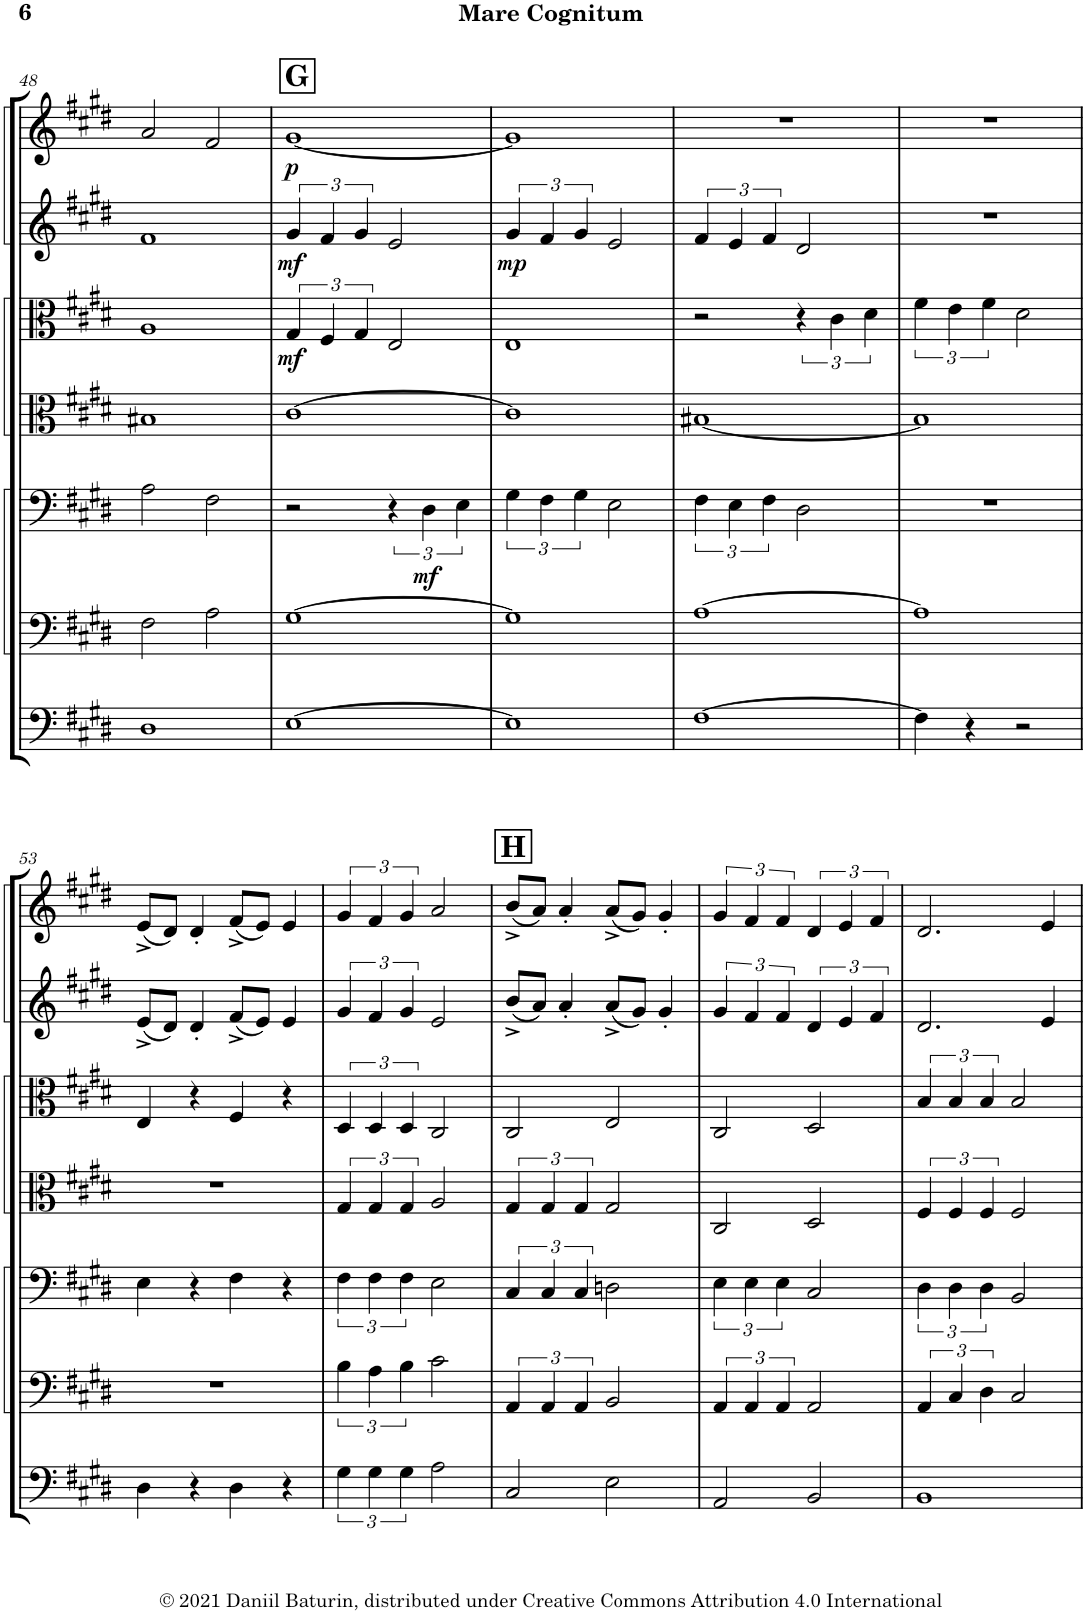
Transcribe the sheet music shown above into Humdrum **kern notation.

**kern	**kern	**kern	**dynam	**kern	**kern	**dynam	**kern	**dynam	**kern	**dynam
*part7	*part6	*part5	*part5	*part4	*part3	*part3	*part2	*part2	*part1	*part1
*staff7	*staff6	*staff5	*staff5	*staff4	*staff3	*staff3	*staff2	*staff2	*staff1	*staff1
*I"Contrabass	*I"Violoncello II	*I"Violoncello I	*	*I"Viola II	*I"Viola I	*	*I"Violin II	*	*I"Violin I	*
*I'Cb	*I'Vc	*I'Vc	*	*I'Vla	*I'Vla	*	*I'Vln	*	*I'Vln	*
!!LO:PB:g=z
*clefF4	*clefF4	*clefF4	*	*clefC3	*clefC3	*	*clefG2	*	*clefG2	*
*Trd7c12	*	*	*	*	*	*	*	*	*	*
*k[f#c#g#d#]	*k[f#c#g#d#]	*k[f#c#g#d#]	*	*k[f#c#g#d#]	*k[f#c#g#d#]	*	*k[f#c#g#d#]	*	*k[f#c#g#d#]	*
*M4/4	*M4/4	*M4/4	*	*M4/4	*M4/4	*	*M4/4	*	*M4/4	*
=48	=48	=48	=48	=48	=48	=48	=48	=48	=48	=48
1D#	2F#\	2A\	.	1B#X	1A	.	1f#	.	2a/	.
.	2A\	2F#\	.	.	.	.	.	.	2f#/	.
!!LO:REH:place=s1:a:B:cj:fs=14:t=G
=49	=49	=49	=49	=49	=49	=49	=49	=49	=49	=49
!	!	!	!	!	!	!LO:DY:b	!	!LO:DY:b	!	!LO:DY:b
[1E	[1G#	2r	.	[1c#	6G#/	mf	6g#/	mf	[1g#	p
.	.	.	.	.	6F#/	.	6f#/	.	.	.
.	.	.	.	.	6G#/	.	6g#/	.	.	.
.	.	6r	.	.	2E/	.	2e/	.	.	.
!	!	!	!LO:DY:b	!	!	!	!	!	!	!
.	.	6D#\	mf	.	.	.	.	.	.	.
.	.	6E\	.	.	.	.	.	.	.	.
=50	=50	=50	=50	=50	=50	=50	=50	=50	=50	=50
!	!	!	!	!	!	!	!	!LO:DY:b	!	!
1E]	1G#]	6G#\	.	1c#]	1E	.	6g#/	mp	1g#]	.
.	.	6F#\	.	.	.	.	6f#/	.	.	.
.	.	6G#\	.	.	.	.	6g#/	.	.	.
.	.	2E\	.	.	.	.	2e/	.	.	.
=51	=51	=51	=51	=51	=51	=51	=51	=51	=51	=51
[1F#	[1A	6F#\	.	[1B#X	2r	.	6f#/	.	1r	.
.	.	6E\	.	.	.	.	6e/	.	.	.
.	.	6F#\	.	.	.	.	6f#/	.	.	.
.	.	2D#\	.	.	6r	.	2d#/	.	.	.
.	.	.	.	.	6c#\	.	.	.	.	.
.	.	.	.	.	6d#\	.	.	.	.	.
=52	=52	=52	=52	=52	=52	=52	=52	=52	=52	=52
4F#\]	1A]	1r	.	1B#]	6f#\	.	1r	.	1r	.
.	.	.	.	.	6e\	.	.	.	.	.
4r	.	.	.	.	.	.	.	.	.	.
.	.	.	.	.	6f#\	.	.	.	.	.
2r	.	.	.	.	2d#\	.	.	.	.	.
!!LO:LB:g=z
=53	=53	=53	=53	=53	=53	=53	=53	=53	=53	=53
4D#\	1r	4E\	.	1r	4E/	.	(8e^/L	.	(8e^/L	.
.	.	.	.	.	.	.	8d#/J)	.	8d#/J)	.
4r	.	4r	.	.	4r	.	4d#'/	.	4d#'/	.
4D#\	.	4F#\	.	.	4F#/	.	(8f#^/L	.	(8f#^/L	.
.	.	.	.	.	.	.	8e/J)	.	8e/J)	.
4r	.	4r	.	.	4r	.	4e/	.	4e/	.
=54	=54	=54	=54	=54	=54	=54	=54	=54	=54	=54
6G#\	6B\	6F#\	.	6G#/	6D#/	.	6g#/	.	6g#/	.
6G#\	6A\	6F#\	.	6G#/	6D#/	.	6f#/	.	6f#/	.
6G#\	6B\	6F#\	.	6G#/	6D#/	.	6g#/	.	6g#/	.
2A\	2c#\	2E\	.	2A/	2C#/	.	2e/	.	2a/	.
!!LO:REH:place=s1:a:B:cj:fs=14:t=H
=55	=55	=55	=55	=55	=55	=55	=55	=55	=55	=55
2C#/	6AA/	6C#/	.	6G#/	2C#/	.	(8b^/L	.	(8b^/L	.
.	.	.	.	.	.	.	8a/J)	.	8a/J)	.
.	6AA/	6C#/	.	6G#/	.	.	.	.	.	.
.	.	.	.	.	.	.	4a'/	.	4a'/	.
.	6AA/	6C#/	.	6G#/	.	.	.	.	.	.
2E\	2BB/	2Dn\	.	2G#/	2E/	.	(8a^/L	.	(8a^/L	.
.	.	.	.	.	.	.	8g#/J)	.	8g#/J)	.
.	.	.	.	.	.	.	4g#'/	.	4g#'/	.
=56	=56	=56	=56	=56	=56	=56	=56	=56	=56	=56
2AA/	6AA/	6E\	.	2C#/	2C#/	.	6g#/	.	6g#/	.
.	6AA/	6E\	.	.	.	.	6f#/	.	6f#/	.
.	6AA/	6E\	.	.	.	.	6f#/	.	6f#/	.
2BB/	2AA/	2C#/	.	2D#/	2D#/	.	6d#/	.	6d#/	.
.	.	.	.	.	.	.	6e/	.	6e/	.
.	.	.	.	.	.	.	6f#/	.	6f#/	.
=57	=57	=57	=57	=57	=57	=57	=57	=57	=57	=57
1BB	6AA/	6D#\	.	6F#/	6B/	.	2.d#/	.	2.d#/	.
.	6C#/	6D#\	.	6F#/	6B/	.	.	.	.	.
.	6D#\	6D#\	.	6F#/	6B/	.	.	.	.	.
.	2C#/	2BB/	.	2F#/	2B/	.	.	.	.	.
.	.	.	.	.	.	.	4e/	.	4e/	.
=	=	=	=	=	=	=	=	=	=	=
*-	*-	*-	*-	*-	*-	*-	*-	*-	*-	*-
